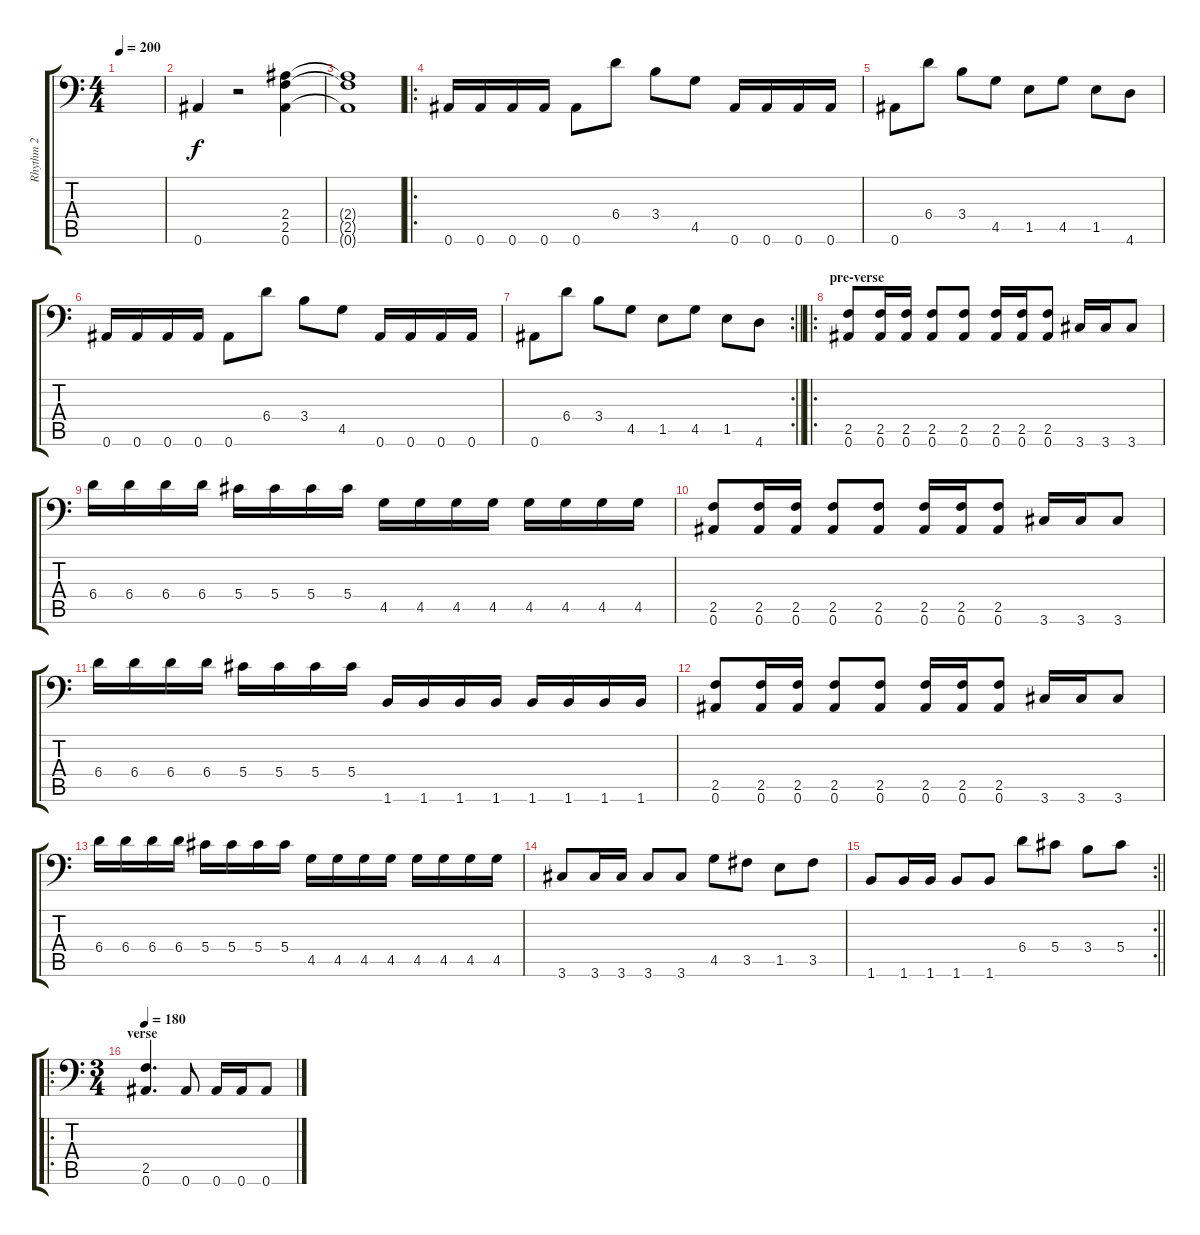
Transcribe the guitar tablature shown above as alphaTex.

\track ("Rhythm 2" "Rhythm 2") {instrument distortionguitar}
\staff {score tabs}
\tuning (Bb3 F3 Db3 Ab2 Eb2 Bb1) {hide}
\ts (4 4)
\tempo 200
\clef f4
\ks c
|
0.6.4 r.2 (2.4 2.5 0.6).4 |
(2.4{t} 2.5{t} 0.6{t}).1 |
\ro
0.6.16 0.6.16 0.6.16 0.6.16 0.6.8 6.4.8 3.4.8 4.5.8 0.6.16 0.6.16 0.6.16 0.6.16 |
0.6.8 6.4.8 3.4.8 4.5.8 1.5.8 4.5.8 1.5.8 4.6.8 |
0.6.16 0.6.16 0.6.16 0.6.16 0.6.8 6.4.8 3.4.8 4.5.8 0.6.16 0.6.16 0.6.16 0.6.16 |
\rc 2
\barLineRight lightlight
0.6.8 6.4.8 3.4.8 4.5.8 1.5.8 4.5.8 1.5.8 4.6.8 |
\ro
\section ("" "pre-verse")
(2.5 0.6).8 (2.5 0.6).16 (2.5 0.6).16 (2.5 0.6).8 (2.5 0.6).8 (2.5 0.6).16 (2.5 0.6).16 (2.5 0.6).8 3.6.16 3.6.16 3.6.8 |
6.4.16 6.4.16 6.4.16 6.4.16 5.4.16 5.4.16 5.4.16 5.4.16 4.5.16 4.5.16 4.5.16 4.5.16 4.5.16 4.5.16 4.5.16 4.5.16 |
(2.5 0.6).8 (2.5 0.6).16 (2.5 0.6).16 (2.5 0.6).8 (2.5 0.6).8 (2.5 0.6).16 (2.5 0.6).16 (2.5 0.6).8 3.6.16 3.6.16 3.6.8 |
6.4.16 6.4.16 6.4.16 6.4.16 5.4.16 5.4.16 5.4.16 5.4.16 1.6.16 1.6.16 1.6.16 1.6.16 1.6.16 1.6.16 1.6.16 1.6.16 |
(2.5 0.6).8 (2.5 0.6).16 (2.5 0.6).16 (2.5 0.6).8 (2.5 0.6).8 (2.5 0.6).16 (2.5 0.6).16 (2.5 0.6).8 3.6.16 3.6.16 3.6.8 |
6.4.16 6.4.16 6.4.16 6.4.16 5.4.16 5.4.16 5.4.16 5.4.16 4.5.16 4.5.16 4.5.16 4.5.16 4.5.16 4.5.16 4.5.16 4.5.16 |
3.6.8 3.6.16 3.6.16 3.6.8 3.6.8 4.5.8 3.5.8 1.5.8 3.5.8 |
\rc 2
\barLineRight lightlight
1.6.8 1.6.16 1.6.16 1.6.8 1.6.8 6.4.8 5.4.8 3.4.8 5.4.8 |
\ro
\ts (3 4)
\section ("" "verse")
\tempo 180
(2.5 0.6).4{d} 0.6.8 0.6.16 0.6.16 0.6.8
